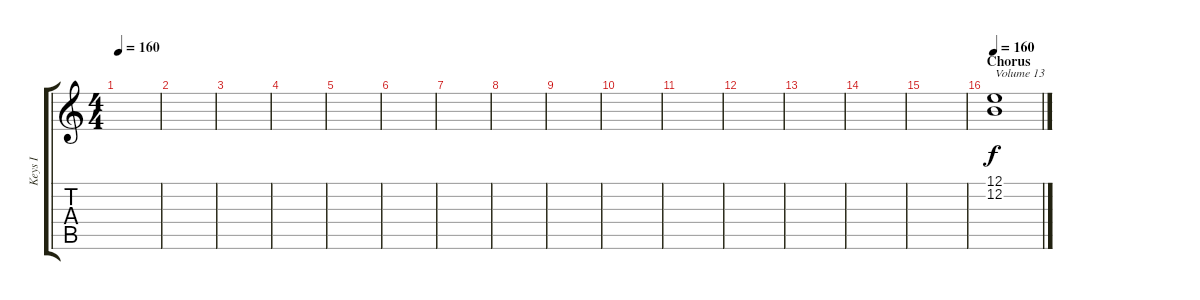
\track ("Keys I" "Keys I") {instrument stringensemble1}
\staff {score tabs}
\tuning (E4 B3 G3 D3 A2 E2) {hide}
\ts (4 4)
\tempo 160
\clef g2
\ks c
|
|
|
|
|
|
|
|
|
|
|
|
|
|
|
\section ("" "Chorus")
\tempo 160
(12.1 12.2).1{txt "Volume 13" volume 13}
